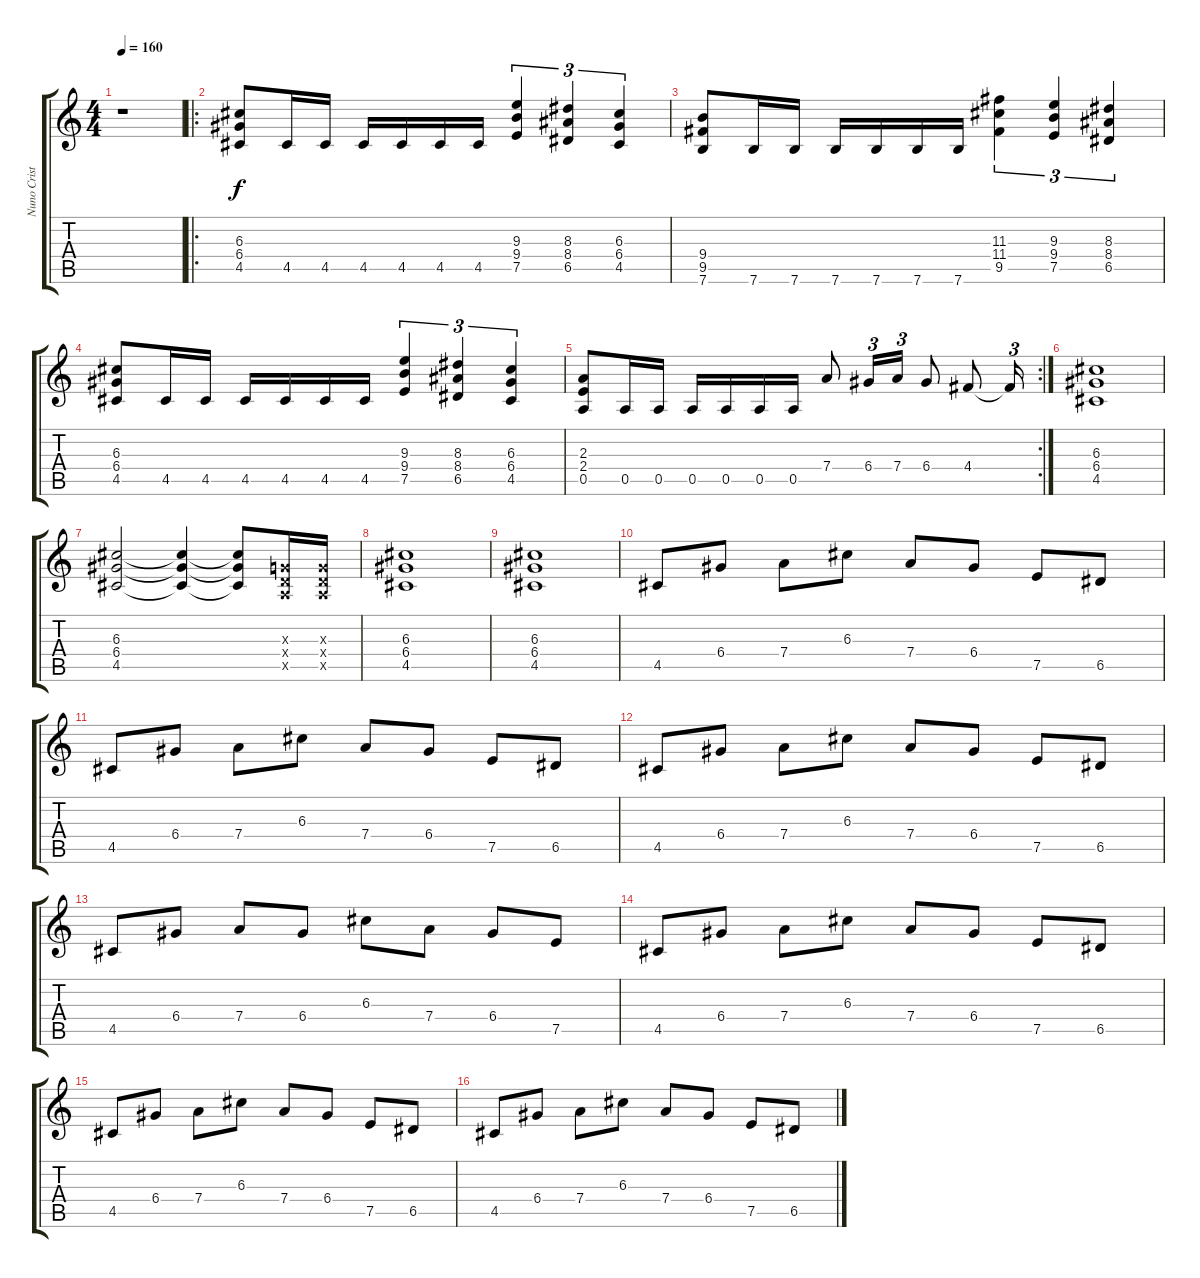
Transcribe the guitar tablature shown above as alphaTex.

\track ("Nuno Cristóvão" "Nuno Crist") {instrument overdrivenguitar}
\staff {score tabs}
\tuning (E4 B3 G3 D3 A2 E2) {hide}
\ts (4 4)
\tempo 160
\clef g2
\ks c
r.1{dy f instrument overdrivenguitar} |
\ro
(6.3 6.4 4.5).8 4.5.16 4.5.16 4.5.16 4.5.16 4.5.16 4.5.16 (9.3 9.4 7.5).4{tu (3 2)} (8.3 8.4 6.5).4{tu (3 2)} (6.3 6.4 4.5).4{tu (3 2)} |
(9.4 9.5 7.6).8 7.6.16 7.6.16 7.6.16 7.6.16 7.6.16 7.6.16 (11.3 11.4 9.5).4{tu (3 2)} (9.3 9.4 7.5).4{tu (3 2)} (8.3 8.4 6.5).4{tu (3 2)} |
(6.3 6.4 4.5).8 4.5.16 4.5.16 4.5.16 4.5.16 4.5.16 4.5.16 (9.3 9.4 7.5).4{tu (3 2)} (8.3 8.4 6.5).4{tu (3 2)} (6.3 6.4 4.5).4{tu (3 2)} |
\rc 2
(2.3 2.4 0.5).8 0.5.16 0.5.16 0.5.16 0.5.16 0.5.16 0.5.16 7.4.8 6.4.16{tu (3 2)} 7.4.16{tu (3 2)} 6.4.8 4.4.8 4.4{t}.16{tu (3 2)} |
(6.3 6.4 4.5).1 |
(6.3 6.4 4.5).2 (6.3{t} 6.4{t} 4.5{t}).4 (6.3{t} 6.4{t} 4.5{t}).8 (0.3{x} 0.4{x} 0.5{x}).16 (0.3{x} 0.4{x} 0.5{x}).16 |
(6.3 6.4 4.5).1 |
(6.3 6.4 4.5).1 |
4.5.8 6.4.8 7.4.8 6.3.8 7.4.8 6.4.8 7.5.8 6.5.8 |
4.5.8 6.4.8 7.4.8 6.3.8 7.4.8 6.4.8 7.5.8 6.5.8 |
4.5.8 6.4.8 7.4.8 6.3.8 7.4.8 6.4.8 7.5.8 6.5.8 |
4.5.8 6.4.8 7.4.8 6.4.8 6.3.8 7.4.8 6.4.8 7.5.8 |
4.5.8 6.4.8 7.4.8 6.3.8 7.4.8 6.4.8 7.5.8 6.5.8 |
4.5.8 6.4.8 7.4.8 6.3.8 7.4.8 6.4.8 7.5.8 6.5.8 |
4.5.8 6.4.8 7.4.8 6.3.8 7.4.8 6.4.8 7.5.8 6.5.8
